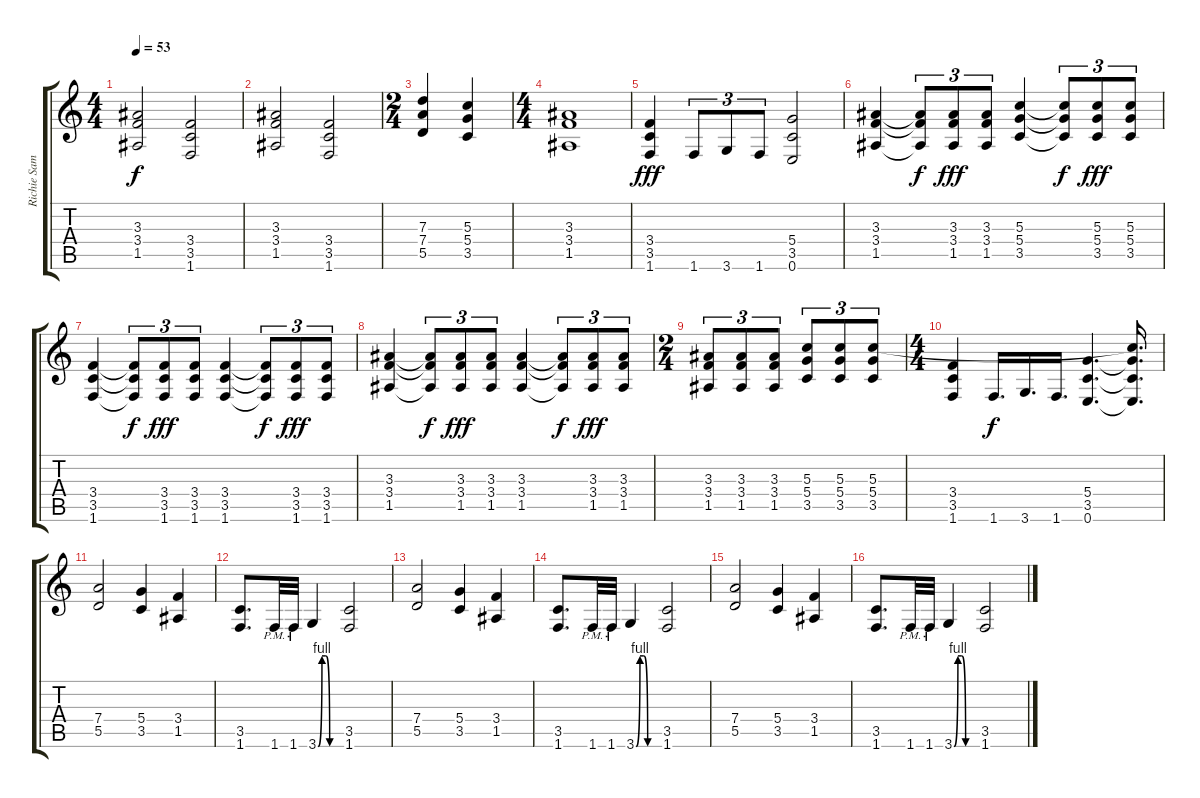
\track ("Richie Sambora (Lead Guitar Distortion)" "Richie Sam") {instrument distortionguitar}
\staff {score tabs}
\tuning (E4 B3 G3 D3 A2 E2) {hide}
\ts (4 4)
\tempo 53
\clef g2
\ks c
(3.3 3.4 1.5).2{dy f} (3.4 3.5 1.6).2 |
(3.3 3.4 1.5).2 (3.4 3.5 1.6).2 |
\ts (2 4)
(7.3 7.4 5.5).4 (5.3 5.4 3.5).4 |
\ts (4 4)
(3.3 3.4 1.5).1 |
(3.4 3.5 1.6).4{dy fff} 1.6.8{tu (3 2)} 3.6.8{tu (3 2)} 1.6.8{tu (3 2)} (5.4 3.5 0.6).2 |
(3.3 3.4 1.5).4 (3.3{t} 3.4{t} 1.5{t}).8{tu (3 2) dy f} (3.3 3.4 1.5).8{tu (3 2) dy fff} (3.3 3.4 1.5).8{tu (3 2)} (5.3 5.4 3.5).4 (5.3{t} 5.4{t} 3.5{t}).8{tu (3 2) dy f} (5.3 5.4 3.5).8{tu (3 2) dy fff} (5.3 5.4 3.5).8{tu (3 2)} |
(3.4 3.5 1.6).4 (3.4{t} 3.5{t} 1.6{t}).8{tu (3 2) dy f} (3.4 3.5 1.6).8{tu (3 2) dy fff} (3.4 3.5 1.6).8{tu (3 2)} (3.4 3.5 1.6).4 (3.4{t} 3.5{t} 1.6{t}).8{tu (3 2) dy f} (3.4 3.5 1.6).8{tu (3 2) dy fff} (3.4 3.5 1.6).8{tu (3 2)} |
(3.3 3.4 1.5).4 (3.3{t} 3.4{t} 1.5{t}).8{tu (3 2) dy f} (3.3 3.4 1.5).8{tu (3 2) dy fff} (3.3 3.4 1.5).8{tu (3 2)} (3.3 3.4 1.5).4 (3.3{t} 3.4{t} 1.5{t}).8{tu (3 2) dy f} (3.3 3.4 1.5).8{tu (3 2) dy fff} (3.3 3.4 1.5).8{tu (3 2)} |
\ts (2 4)
(3.3 3.4 1.5).8{tu (3 2) instrument distortionguitar} (3.3 3.4 1.5).8{tu (3 2)} (3.3 3.4 1.5).8{tu (3 2)} (5.3 5.4 3.5).8{tu (3 2)} (5.3 5.4 3.5).8{tu (3 2)} (5.3 5.4 3.5).8{tu (3 2)} |
\ts (4 4)
(3.4 3.5 1.6).4 1.6.16{d dy f} 3.6.16{d} 1.6.16{d} (5.4 3.5 0.6).4{d} (5.3{t} 5.4{t} 3.5{t} 0.6{t}).16{d} |
(7.4 5.5).2 (5.4 3.5).4 (3.4 1.5).4 |
(3.5 1.6).8{d} 1.6{pm}.32 1.6{pm}.32 3.6{be (custom 0 0 10 4 20 4 30 0 60 0)}.4 (3.5 1.6).2 |
(7.4 5.5).2 (5.4 3.5).4 (3.4 1.5).4 |
(3.5 1.6).8{d} 1.6{pm}.32 1.6{pm}.32 3.6{be (custom 0 0 10 4 20 4 30 0 60 0)}.4 (3.5 1.6).2 |
(7.4 5.5).2 (5.4 3.5).4 (3.4 1.5).4 |
(3.5 1.6).8{d} 1.6{pm}.32 1.6{pm}.32 3.6{be (custom 0 0 10 4 20 4 30 0 60 0)}.4 (3.5 1.6).2
